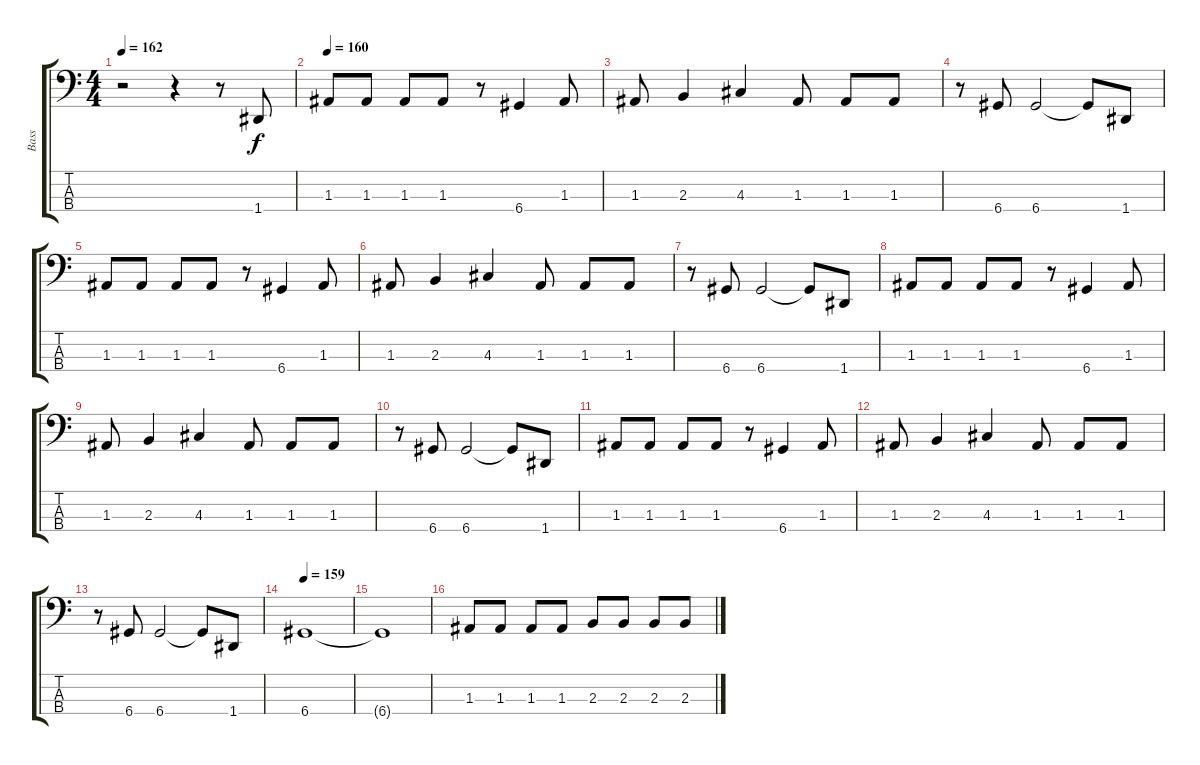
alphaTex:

\track ("Bass" "Bass") {instrument electricbasspick}
\staff {score tabs}
\tuning (G2 D2 A1 D1) {hide}
\ts (4 4)
\tempo 162
\clef f4
\ks c
r.2{dy f} r.4 r.8 1.4.8 |
\tempo 160
1.3.8 1.3.8 1.3.8 1.3.8 r.8 6.4.4 1.3.8 |
1.3.8 2.3.4 4.3.4 1.3.8 1.3.8 1.3.8 |
r.8 6.4.8 6.4.2 6.4{t}.8 1.4.8 |
1.3.8 1.3.8 1.3.8 1.3.8 r.8 6.4.4 1.3.8 |
1.3.8 2.3.4 4.3.4 1.3.8 1.3.8 1.3.8 |
r.8 6.4.8 6.4.2 6.4{t}.8 1.4.8 |
1.3.8 1.3.8 1.3.8 1.3.8 r.8 6.4.4 1.3.8 |
1.3.8 2.3.4 4.3.4 1.3.8 1.3.8 1.3.8 |
r.8 6.4.8 6.4.2 6.4{t}.8 1.4.8 |
1.3.8 1.3.8 1.3.8 1.3.8 r.8 6.4.4 1.3.8 |
1.3.8 2.3.4 4.3.4 1.3.8 1.3.8 1.3.8 |
r.8 6.4.8 6.4.2 6.4{t}.8 1.4.8 |
\tempo 159
6.4.1 |
6.4{t}.1 |
1.3.8 1.3.8 1.3.8 1.3.8 2.3.8 2.3.8 2.3.8 2.3.8
